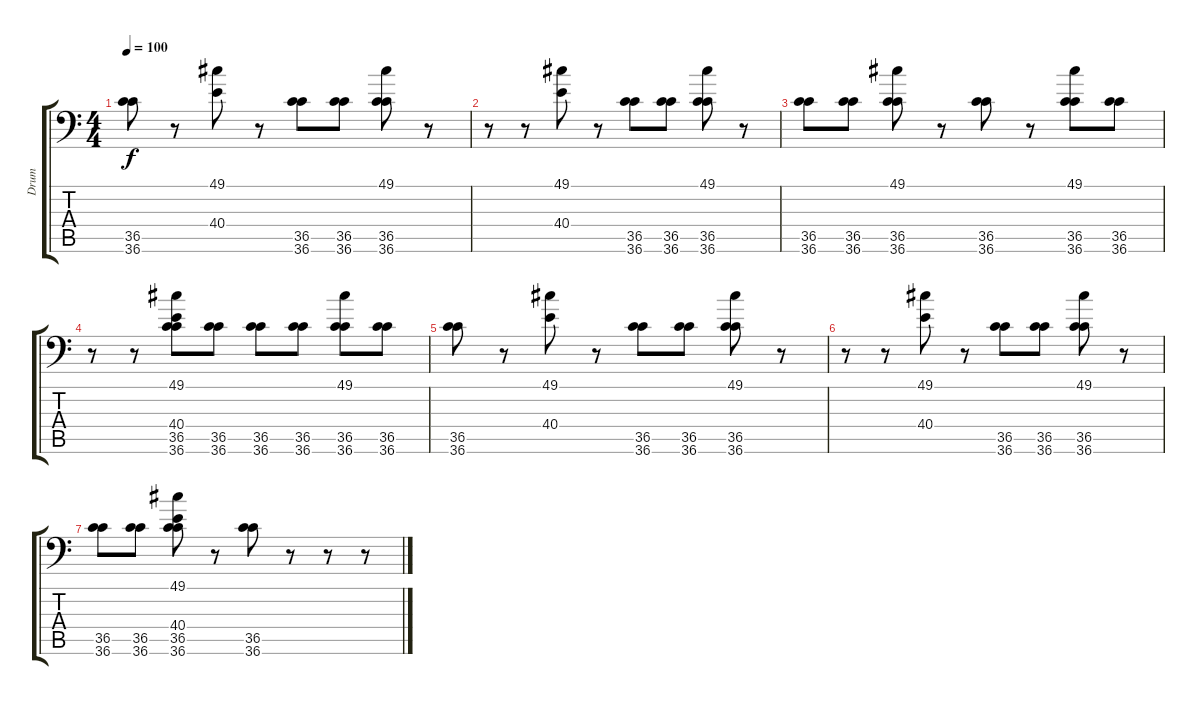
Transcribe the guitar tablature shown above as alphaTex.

\track ("Drum" "Drum") {instrument acousticgrandpiano}
\staff {score tabs}
\tuning (C-1 C-1 C-1 C-1 C-1 C-1) {hide}
\ts (4 4)
\tempo 100
\clef f4
\ks c
(36.5 36.6).8{dy f} r.8 (49.1 40.4).8 r.8 (36.5 36.6).8 (36.5 36.6).8 (49.1 36.5 36.6).8 r.8 |
r.8 r.8 (49.1 40.4).8 r.8 (36.5 36.6).8 (36.5 36.6).8 (49.1 36.5 36.6).8 r.8 |
(36.5 36.6).8 (36.5 36.6).8 (49.1 36.5 36.6).8 r.8 (36.5 36.6).8 r.8 (49.1 36.5 36.6).8 (36.5 36.6).8 |
r.8 r.8 (49.1 40.4 36.5 36.6).8 (36.5 36.6).8 (36.5 36.6).8 (36.5 36.6).8 (49.1 36.5 36.6).8 (36.5 36.6).8 |
(36.5 36.6).8 r.8 (49.1 40.4).8 r.8 (36.5 36.6).8 (36.5 36.6).8 (49.1 36.5 36.6).8 r.8 |
r.8 r.8 (49.1 40.4).8 r.8 (36.5 36.6).8 (36.5 36.6).8 (49.1 36.5 36.6).8 r.8 |
(36.5 36.6).8 (36.5 36.6).8 (49.1 40.4 36.5 36.6).8 r.8 (36.5 36.6).8 r.8 r.8 r.8
